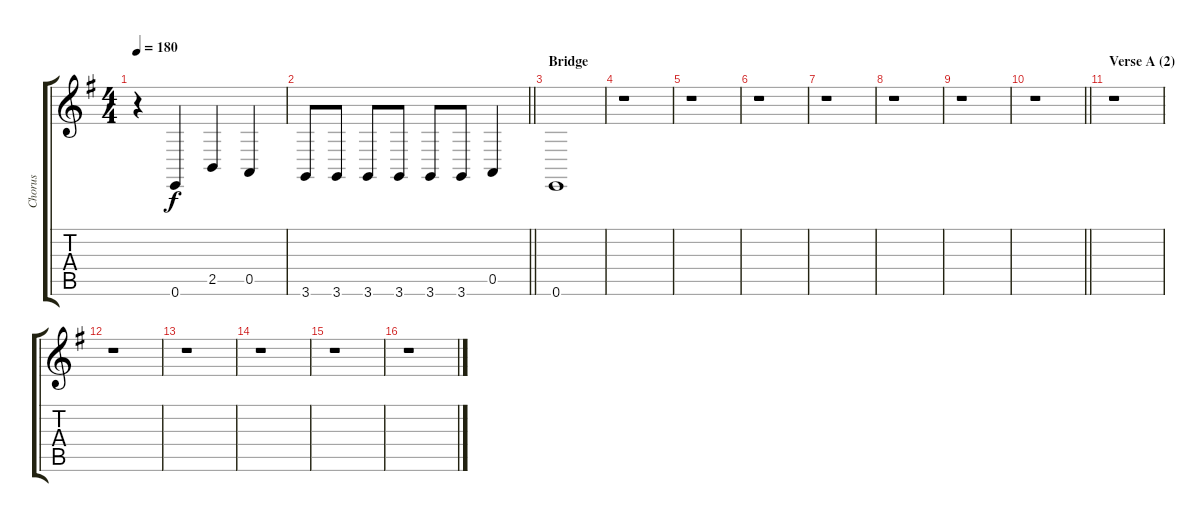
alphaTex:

\track ("Chorus" "Chorus") {instrument sopranosax}
\staff {score tabs}
\tuning (E4 B3 G3 D3 A2 E2) {hide}
\ts (4 4)
\tempo 180
\clef g2
\ks g
r.4{dy f} 0.6.4 2.5.4 0.5.4 |
\barLineRight lightlight
3.6.8 3.6.8 3.6.8 3.6.8 3.6.8 3.6.8 0.5.4 |
\section ("" "Bridge")
0.6.1 |
r.1 |
r.1 |
r.1 |
r.1 |
r.1 |
r.1 |
\barLineRight lightlight
r.1 |
\section ("" "Verse A (2)")
r.1 |
r.1 |
r.1 |
r.1 |
r.1 |
r.1
